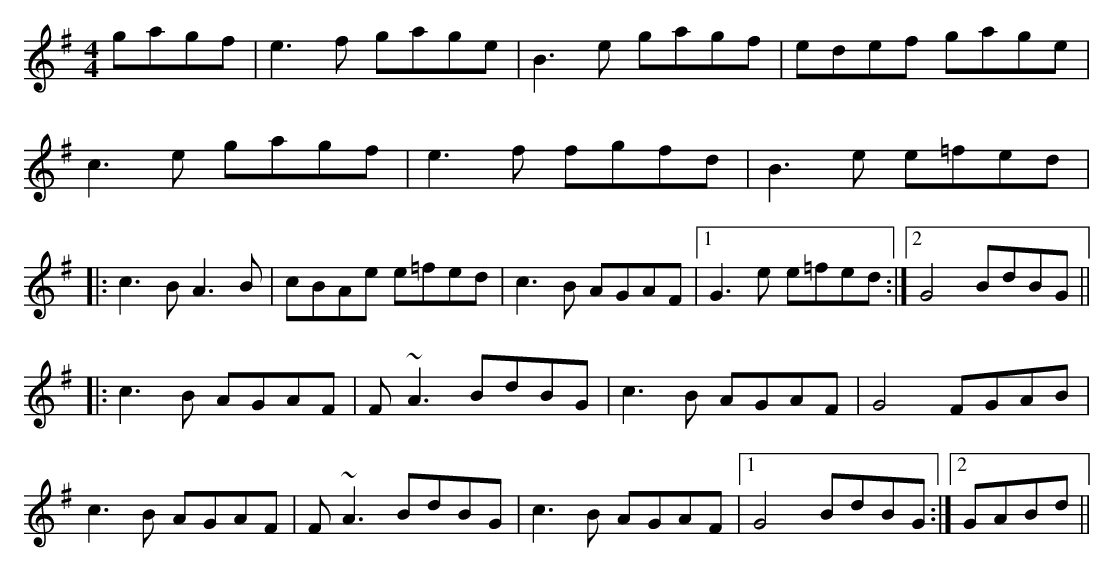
X:1
M:4/4
K:G
gagf|e3f gage|B3e gagf|edef gage|
c3e gagf|e3f fgfd|B3e e=fed|
|:c3B A3B|cBAe e=fed|c3B AGAF|1 G3e e=fed:|2 G4 BdBG||
|:c3B AGAF|F~A3 BdBG|c3B AGAF|G4 FGAB|
c3B AGAF|F~A3 BdBG|c3B AGAF|1 G4 BdBG:|2 GABd||
